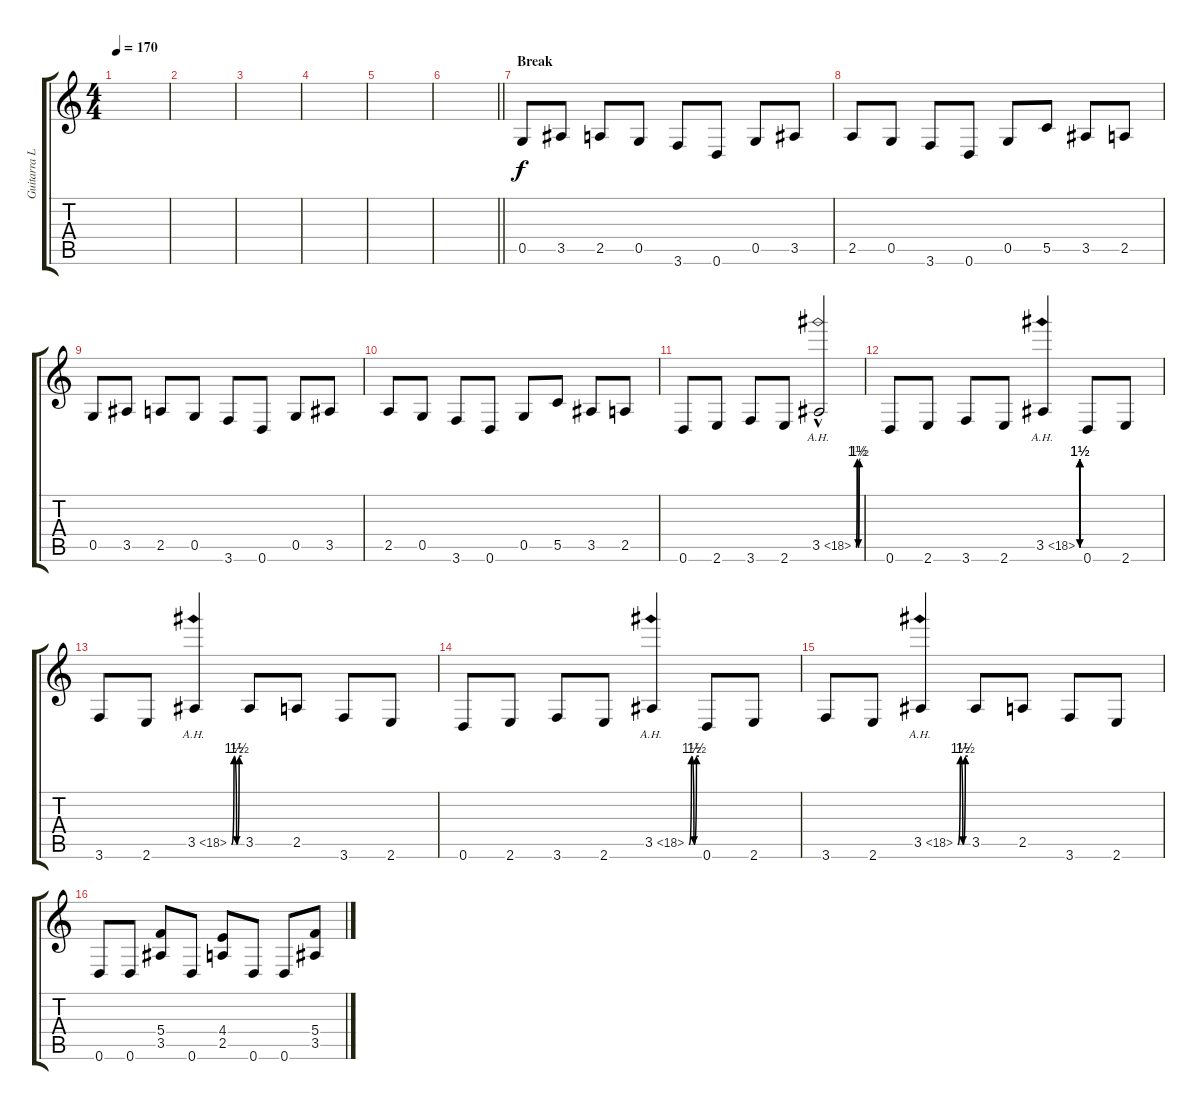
\track ("Guitarra Lider" "Guitarra L") {instrument overdrivenguitar}
\staff {score tabs}
\tuning (D4 A3 F3 C3 G2 D2) {hide}
\ts (4 4)
\tempo 170
\clef g2
\ks c
|
|
|
|
|
\barLineRight lightlight
|
\section ("" "Break")
0.5.8{balance 16} 3.5.8 2.5.8 0.5.8 3.6.8 0.6.8 0.5.8 3.5.8 |
2.5.8 0.5.8 3.6.8 0.6.8 0.5.8 5.5.8 3.5.8 2.5.8 |
0.5.8 3.5.8 2.5.8 0.5.8 3.6.8 0.6.8 0.5.8 3.5.8 |
2.5.8 0.5.8 3.6.8 0.6.8 0.5.8 5.5.8 3.5.8 2.5.8 |
0.6.8 2.6.8 3.6.8 2.6.8 3.5{be (custom 0 0 15 6 30 0 45 6 60 6) ah 15 hac}.2 |
0.6.8 2.6.8 3.6.8 2.6.8 3.5{be (custom 0 0 15 6 30 0 45 6 60 6) ah 15}.4 0.6.8 2.6.8 |
3.6.8 2.6.8 3.5{be (custom 0 0 15 6 30 0 45 6 60 6) ah 15}.4 3.5.8 2.5.8 3.6.8 2.6.8 |
0.6.8 2.6.8 3.6.8 2.6.8 3.5{be (custom 0 0 15 6 30 0 45 6 60 6) ah 15}.4 0.6.8 2.6.8 |
3.6.8 2.6.8 3.5{be (custom 0 0 15 6 30 0 45 6 60 6) ah 15}.4 3.5.8 2.5.8 3.6.8 2.6.8 |
0.6.8 0.6.8 (5.4 3.5).8 0.6.8 (4.4 2.5).8 0.6.8 0.6.8 (5.4 3.5).8
